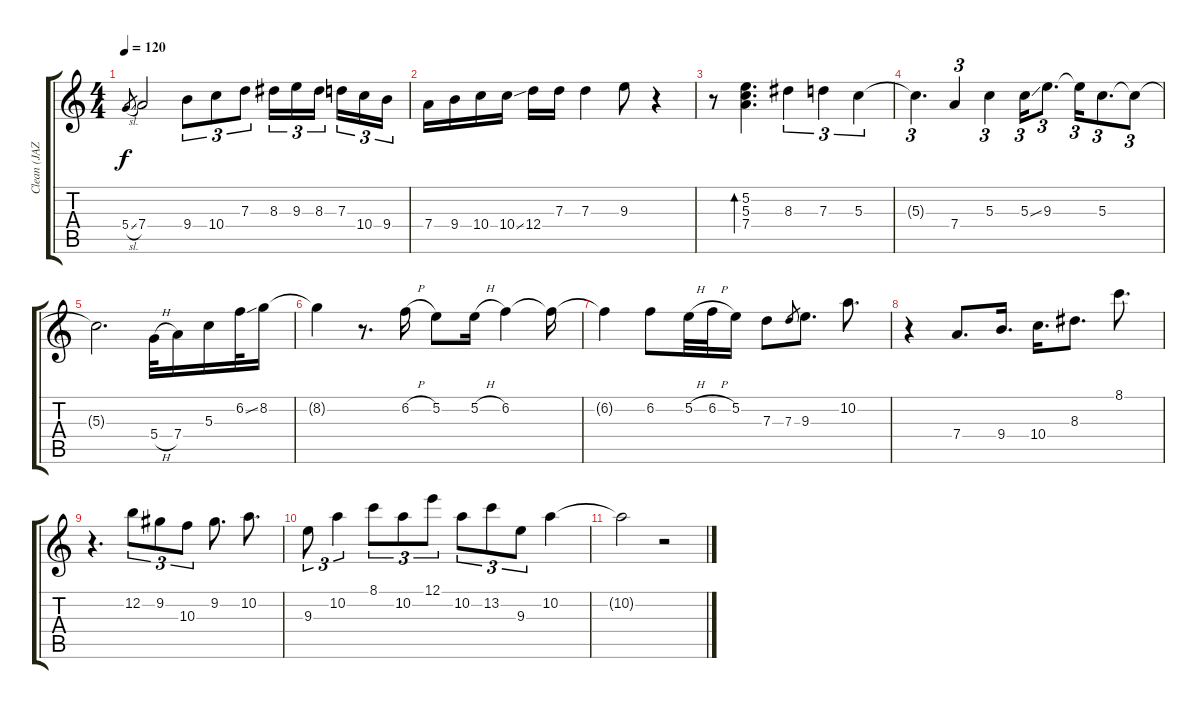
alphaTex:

\track ("Clean (JAZZ)" "Clean (JAZ") {instrument electricguitarjazz}
\staff {score tabs}
\tuning (E4 B3 G3 D3 A2 E2) {hide}
\ts (4 4)
\tempo 120
\clef g2
\ks c
5.4{sl}.8{gr dy f} 7.4.2 9.4.8{tu (3 2)} 10.4.8{tu (3 2)} 7.3.8{tu (3 2)} 8.3.16{tu (3 2)} 9.3.16{tu (3 2)} 8.3.16{tu (3 2)} 7.3.16{tu (3 2)} 10.4.16{tu (3 2)} 9.4.16{tu (3 2)} |
7.4.16 9.4.16 10.4.16 10.4{ss}.16 12.4.16 7.3.16 7.3.4 9.3.8 r.4 |
r.8 (5.2 5.3 7.4).4{d bd 240} 8.3.4{tu (3 2)} 7.3.4{tu (3 2)} 5.3.4{tu (3 2)} |
5.3{t}.4{d tu (3 2)} 7.4.4{tu (3 2)} 5.3.4{tu (3 2)} 5.3{ss}.16{tu (3 2)} 9.3.8{d tu (3 2)} 9.3{t}.16{tu (3 2)} 5.3.8{d tu (3 2)} 5.3{t}.8{tu (3 2)} |
5.3{t}.2{d} 5.4{h}.32 7.4.16 5.3.16 6.2{ss}.32 8.2.16 |
8.2{t}.4 r.8{d} 6.2{h}.16 5.2.8 5.2{h}.16 6.2.4 6.2{t}.16 |
6.2{t}.4 6.2.8 5.2{h}.32 6.2{h}.32 5.2.16 7.3.8 7.3.8{gr} 9.3.8{d} 10.2.8{d} |
r.4 7.4.8{d} 9.4.16{d} 10.4.16{d} 8.3.8{d} 8.1.8{d} |
r.4{d} 12.2.8{tu (3 2)} 9.2.8{tu (3 2)} 10.3.8{tu (3 2)} 9.2.8{d} 10.2.8{d} |
9.3.8{tu (3 2)} 10.2.4{tu (3 2)} 8.1.8{tu (3 2)} 10.2.8{tu (3 2)} 12.1.8{tu (3 2)} 10.2.8{tu (3 2)} 13.2.8{tu (3 2)} 9.3.8{tu (3 2)} 10.2.4 |
10.2{t}.2 r.2
